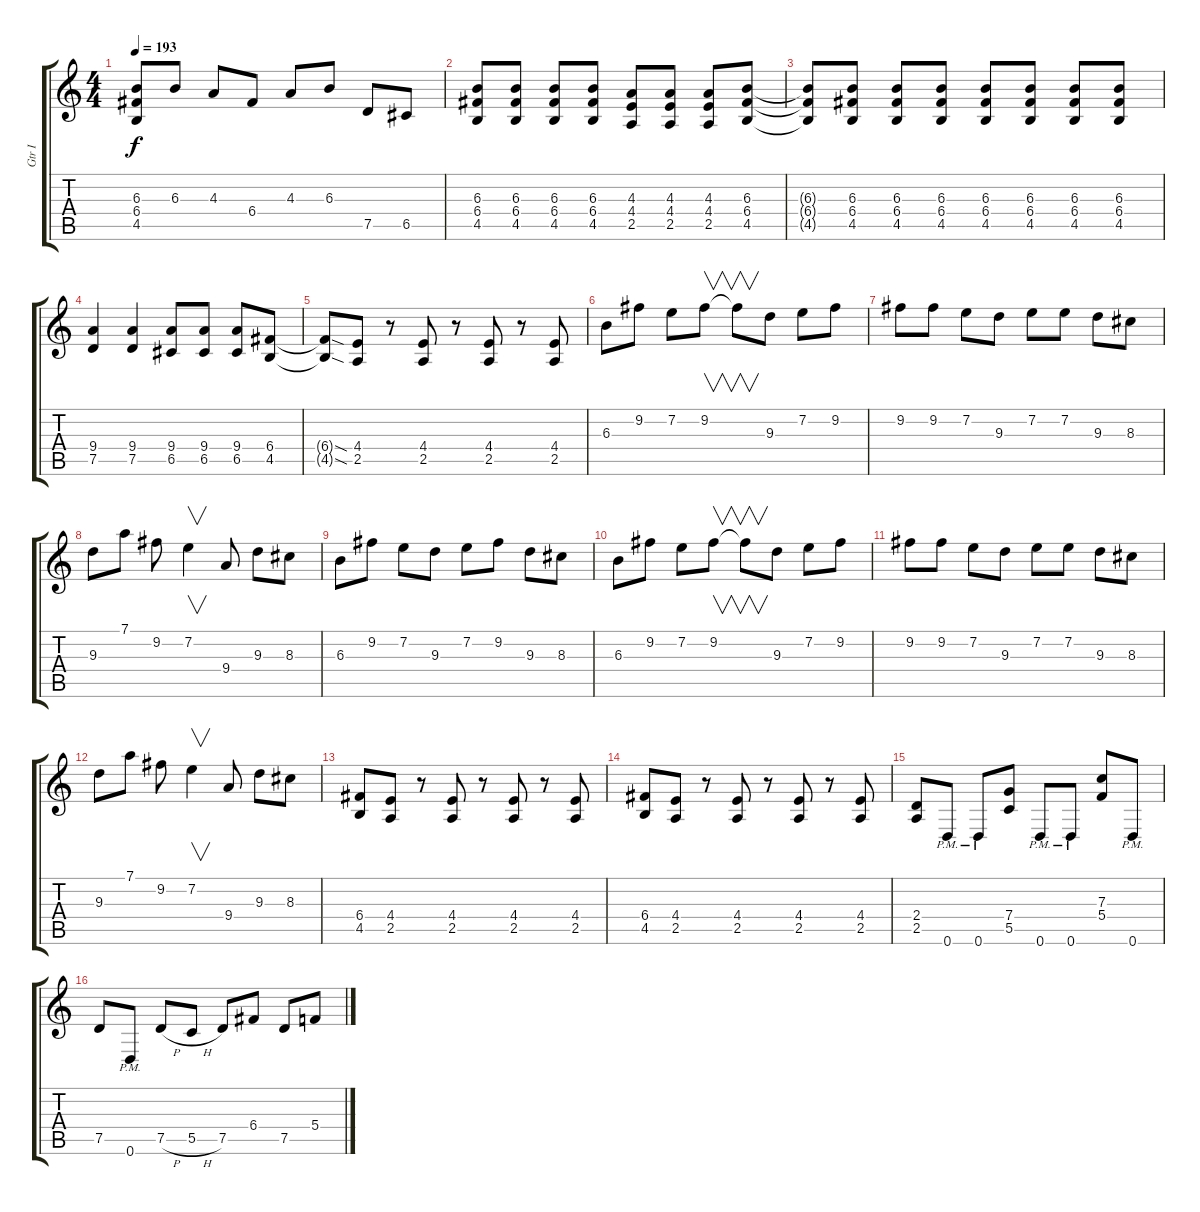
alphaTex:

\track ("Gtr I" "Gtr I") {instrument overdrivenguitar}
\staff {score tabs}
\tuning (D4 A3 F3 C3 G2 D2) {hide}
\ts (4 4)
\tempo 193
\clef g2
\ks c
(6.3{t} 6.4{t} 4.5{t}).8{dy f} 6.3.8 4.3.8 6.4.8 4.3.8 6.3.8 7.5.8 6.5.8 |
(6.3 6.4 4.5).8 (6.3 6.4 4.5).8 (6.3 6.4 4.5).8 (6.3 6.4 4.5).8 (4.3 4.4 2.5).8 (4.3 4.4 2.5).8 (4.3 4.4 2.5).8 (6.3 6.4 4.5).8 |
(6.3{t} 6.4{t} 4.5{t}).8 (6.3 6.4 4.5).8 (6.3 6.4 4.5).8 (6.3 6.4 4.5).8 (6.3 6.4 4.5).8 (6.3 6.4 4.5).8 (6.3 6.4 4.5).8 (6.3 6.4 4.5).8 |
(9.4 7.5).4 (9.4 7.5).4 (9.4 6.5).8 (9.4 6.5).8 (9.4 6.5).8 (6.4 4.5).8 |
(6.4{sod t} 4.5{sod t}).8 (4.4 2.5).8 r.8 (4.4 2.5).8 r.8 (4.4 2.5).8 r.8 (4.4 2.5).8 |
6.3.8 9.2.8 7.2.8 9.2.8{v} 9.2{t}.8{v} 9.3.8 7.2.8 9.2.8 |
9.2.8 9.2.8 7.2.8 9.3.8 7.2.8 7.2.8 9.3.8 8.3.8 |
9.3.8 7.1.8 9.2.8 7.2.4{v} 9.4.8 9.3.8 8.3.8 |
6.3.8 9.2.8 7.2.8 9.3.8 7.2.8 9.2.8 9.3.8 8.3.8 |
6.3.8 9.2.8 7.2.8 9.2.8{v} 9.2{t}.8{v} 9.3.8 7.2.8 9.2.8 |
9.2.8 9.2.8 7.2.8 9.3.8 7.2.8 7.2.8 9.3.8 8.3.8 |
9.3.8 7.1.8 9.2.8 7.2.4{v} 9.4.8 9.3.8 8.3.8 |
(6.4 4.5).8 (4.4 2.5).8 r.8 (4.4 2.5).8 r.8 (4.4 2.5).8 r.8 (4.4 2.5).8 |
(6.4 4.5).8 (4.4 2.5).8 r.8 (4.4 2.5).8 r.8 (4.4 2.5).8 r.8 (4.4 2.5).8 |
(2.4 2.5).8 0.6{pm}.8 0.6{pm}.8 (7.4 5.5).8 0.6{pm}.8 0.6{pm}.8 (7.3 5.4).8 0.6{pm}.8 |
7.5.8 0.6{pm}.8 7.5{h}.8 5.5{h}.8 7.5.8 6.4.8 7.5.8 5.4.8
